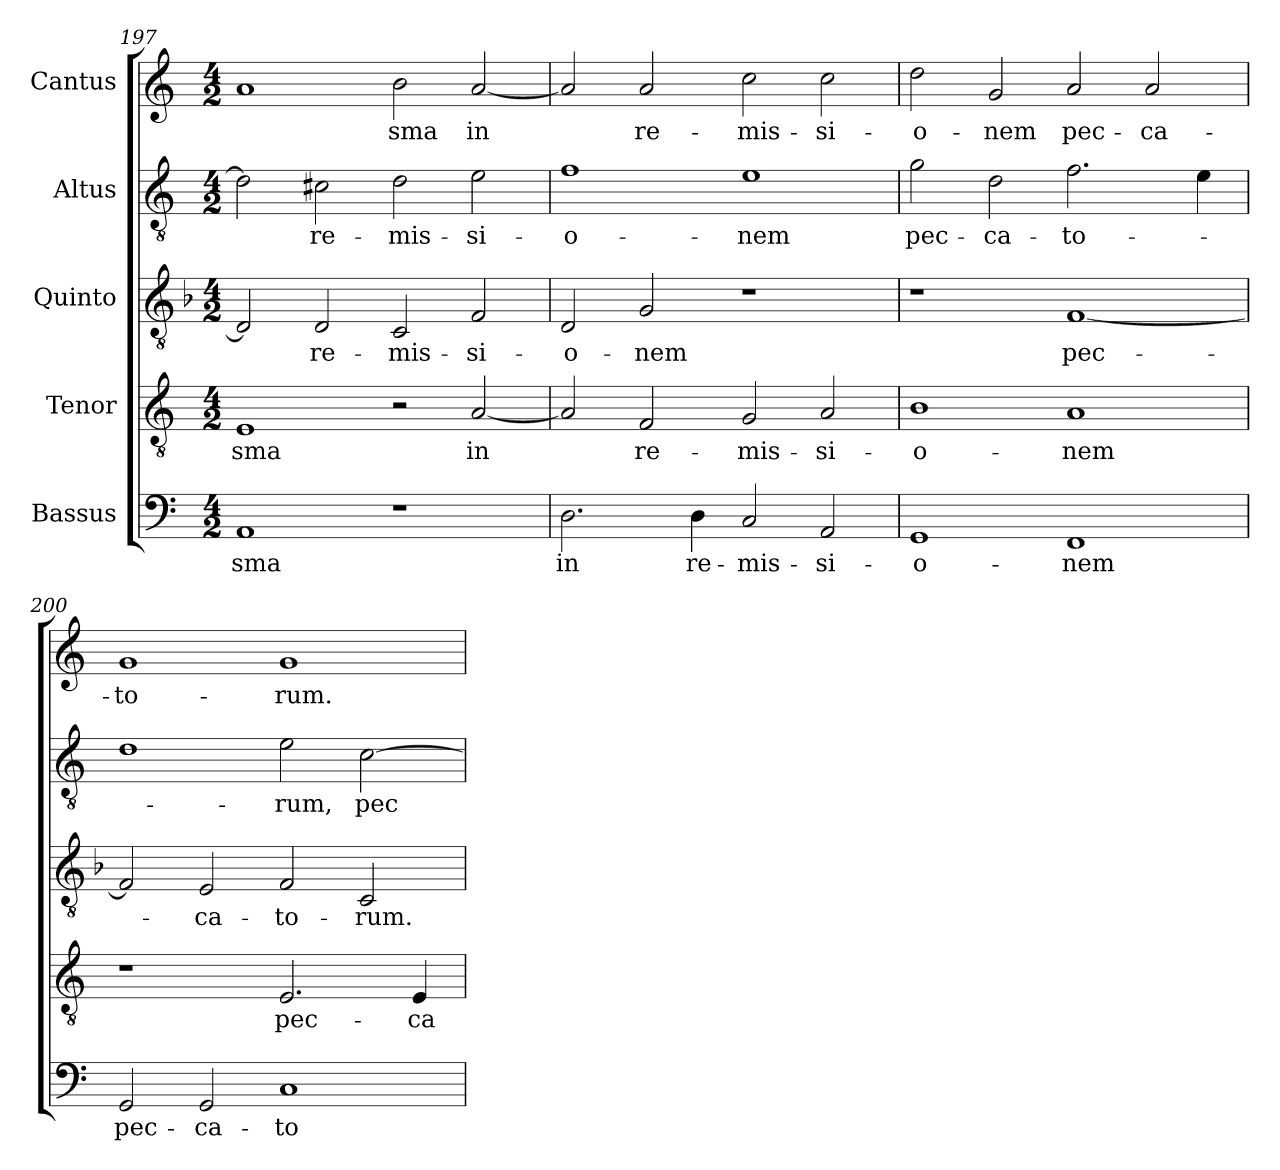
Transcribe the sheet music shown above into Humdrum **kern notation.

**kern	**text	**kern	**text	**kern	**text	**kern	**text	**kern	**text
*part5	*part5	*part4	*part4	*part3	*part3	*part2	*part2	*part1	*part1
*staff5	*staff5	*staff4	*staff4	*staff3	*staff3	*staff2	*staff2	*staff1	*staff1
*I"Bassus	*	*I"Tenor	*	*I"Quinto	*	*I"Altus	*	*I"Cantus	*
*clefF4	*	*clefGv2	*	*clefGv2	*	*clefGv2	*	*clefG2	*
*	*	*	*	*ITrd-4c-7	*	*	*	*	*
*k[]	*	*k[]	*	*k[]	*	*k[]	*	*k[]	*
*C:	*	*C:	*	*C:	*	*C:	*	*C:	*
*M4/2	*	*M4/2	*	*M4/2	*	*M4/2	*	*M4/2	*
=197	=197	=197	=197	=197	=197	=197	=197	=197	=197
!	!LO:LY:b:color=#000000	!	!	!	!	!	!	!	!
!	!	!	!LO:LY:b:color=#000000	!	!	!	!	!	!
1AAi	-sma	1Ei	-sma	2Ai/]	.	2di\]	.	1ai	.
!	!	!	!	!	!LO:LY:b:color=#000000	!	!	!	!
!	!	!	!	!	!	!	!LO:LY:b:color=#000000	!	!
.	.	.	.	2Ai/	re-	2c#Xi\	re-	.	.
!	!	!	!	!	!LO:LY:b:color=#000000	!	!	!	!
!	!	!	!	!	!	!	!LO:LY:b:color=#000000	!	!
!	!	!	!	!	!	!	!	!	!LO:LY:b:color=#000000
1r	.	2r	.	2Gi/	-mis-	2di\	-mis-	2bi\	-sma
!	!	!	!LO:LY:b:color=#000000	!	!	!	!	!	!
!	!	!	!	!	!LO:LY:b:color=#000000	!	!	!	!
!	!	!	!	!	!	!	!LO:LY:b:color=#000000	!	!
!	!	!	!	!	!	!	!	!	!LO:LY:b:color=#000000
.	.	[<2Ai/	in	2ci/	-si-	2ei\	-si-	[<2ai/	in
=198	=198	=198	=198	=198	=198	=198	=198	=198	=198
!	!LO:LY:b:color=#000000	!	!	!	!	!	!	!	!
!	!	!	!	!	!LO:LY:b:color=#000000	!	!	!	!
!	!	!	!	!	!	!	!LO:LY:b:color=#000000	!	!
2.Di\	in	2Ai/]	.	2Ai/	-o-	1fi	-o-	2ai/]	.
!	!	!	!LO:LY:b:color=#000000	!	!	!	!	!	!
!	!	!	!	!	!LO:LY:b:color=#000000	!	!	!	!
!	!	!	!	!	!	!	!	!	!LO:LY:b:color=#000000
.	.	2Fi/	re-	2di/	-nem	.	.	2ai/	re-
!	!LO:LY:b:color=#000000	!	!	!	!	!	!	!	!
4Di\	re-	.	.	.	.	.	.	.	.
!	!LO:LY:b:color=#000000	!	!	!	!	!	!	!	!
!	!	!	!LO:LY:b:color=#000000	!	!	!	!	!	!
!	!	!	!	!	!	!	!LO:LY:b:color=#000000	!	!
!	!	!	!	!	!	!	!	!	!LO:LY:b:color=#000000
2Ci/	-mis-	2Gi/	-mis-	1r	.	1ei	-nem	2cci\	-mis-
!	!LO:LY:b:color=#000000	!	!	!	!	!	!	!	!
!	!	!	!LO:LY:b:color=#000000	!	!	!	!	!	!
!	!	!	!	!	!	!	!	!	!LO:LY:b:color=#000000
2AAi/	-si-	2Ai/	-si-	.	.	.	.	2cci\	-si-
!!LO:PB:g=z
=199	=199	=199	=199	=199	=199	=199	=199	=199	=199
!	!LO:LY:b:color=#000000	!	!	!	!	!	!	!	!
!	!	!	!LO:LY:b:color=#000000	!	!	!	!	!	!
!	!	!	!	!	!	!	!LO:LY:b:color=#000000	!	!
!	!	!	!	!	!	!	!	!	!LO:LY:b:color=#000000
1GGi	-o-	1Bi	-o-	1r	.	2gi\	pec-	2ddi\	-o-
!	!	!	!	!	!	!	!LO:LY:b:color=#000000	!	!
!	!	!	!	!	!	!	!	!	!LO:LY:b:color=#000000
.	.	.	.	.	.	2di\	-ca-	2gi/	-nem
!	!LO:LY:b:color=#000000	!	!	!	!	!	!	!	!
!	!	!	!LO:LY:b:color=#000000	!	!	!	!	!	!
!	!	!	!	!	!LO:LY:b:color=#000000	!	!	!	!
!	!	!	!	!	!	!	!LO:LY:b:color=#000000	!	!
!	!	!	!	!	!	!	!	!	!LO:LY:b:color=#000000
1FFi	-nem	1Ai	-nem	[<1ci	pec-	2.fi\	-to-	2ai/	pec-
!	!	!	!	!	!	!	!	!	!LO:LY:b:color=#000000
.	.	.	.	.	.	.	.	2ai/	-ca-
.	.	.	.	.	.	4ei\	.	.	.
=200	=200	=200	=200	=200	=200	=200	=200	=200	=200
!	!LO:LY:b:color=#000000	!	!	!	!	!	!	!	!
!	!	!	!	!	!	!	!	!	!LO:LY:b:color=#000000
2GGi/	pec-	1r	.	2ci/]	.	1di	.	1gi	-to-
!	!LO:LY:b:color=#000000	!	!	!	!	!	!	!	!
!	!	!	!	!	!LO:LY:b:color=#000000	!	!	!	!
2GGi/	-ca-	.	.	2Bi/	-ca-	.	.	.	.
!	!LO:LY:b:color=#000000	!	!	!	!	!	!	!	!
!	!	!	!LO:LY:b:color=#000000	!	!	!	!	!	!
!	!	!	!	!	!LO:LY:b:color=#000000	!	!	!	!
!	!	!	!	!	!	!	!LO:LY:b:color=#000000	!	!
!	!	!	!	!	!	!	!	!	!LO:LY:b:color=#000000
1Ci	-to-	2.Ei/	pec-	2ci/	-to-	2ei\	-rum,	1gi	-rum.
!	!	!	!	!	!LO:LY:b:color=#000000	!	!	!	!
!	!	!	!	!	!	!	!LO:LY:b:color=#000000	!	!
.	.	.	.	2Gi/	-rum.	[>2ci\	pec-	.	.
!	!	!	!LO:LY:b:color=#000000	!	!	!	!	!	!
.	.	4Ei/	-ca-	.	.	.	.	.	.
=	=	=	=	=	=	=	=	=	=
*-	*-	*-	*-	*-	*-	*-	*-	*-	*-
